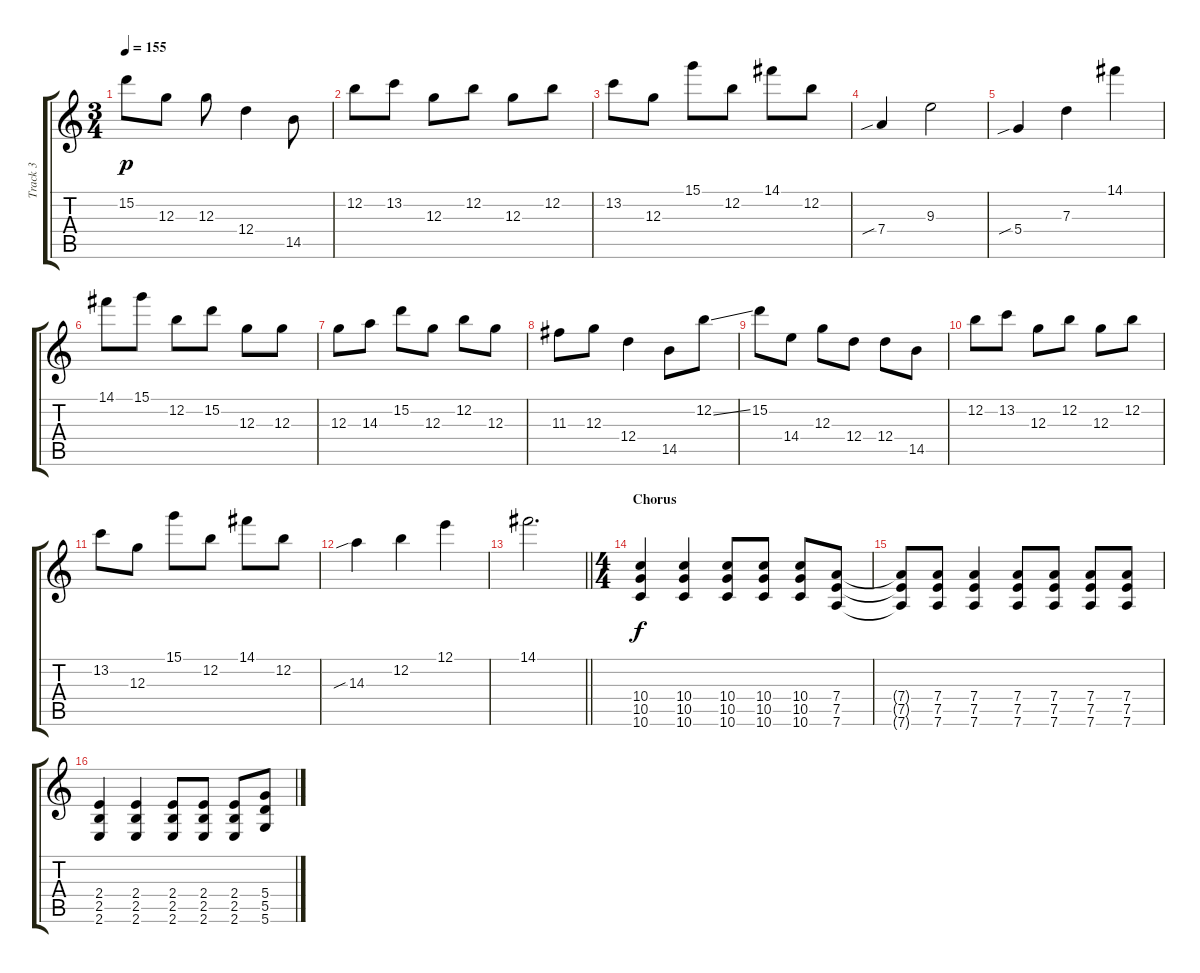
\track ("Track 3" "Track 3") {instrument overdrivenguitar}
\staff {score tabs}
\tuning (E4 B3 G3 D3 A2 D2) {hide}
\ts (3 4)
\tempo 155
\clef g2
\ks c
15.2.8{dy p} 12.3.8 12.3.8 12.4.4 14.5.8 |
12.2.8 13.2.8 12.3.8 12.2.8 12.3.8 12.2.8 |
13.2.8 12.3.8 15.1.8 12.2.8 14.1.8 12.2.8 |
7.4{sib}.4 9.3.2 |
5.4{sib}.4 7.3.4 14.1.4 |
14.1.8 15.1.8 12.2.8 15.2.8 12.3.8 12.3.8 |
12.3.8 14.3.8 15.2.8 12.3.8 12.2.8 12.3.8 |
11.3.8 12.3.8 12.4.4 14.5.8 12.2{ss}.8 |
15.2.8 14.4.8 12.3.8 12.4.8 12.4.8 14.5.8 |
12.2.8 13.2.8 12.3.8 12.2.8 12.3.8 12.2.8 |
13.2.8 12.3.8 15.1.8 12.2.8 14.1.8 12.2.8 |
14.3{sib}.4 12.2.4 12.1.4 |
\barLineRight lightlight
14.1.2{d} |
\ts (4 4)
\section ("" "Chorus")
(10.4 10.5 10.6).4{dy f} (10.4 10.5 10.6).4 (10.4 10.5 10.6).8 (10.4 10.5 10.6).8 (10.4 10.5 10.6).8 (7.4 7.5 7.6).8 |
(7.4{t} 7.5{t} 7.6{t}).8 (7.4 7.5 7.6).8 (7.4 7.5 7.6).4 (7.4 7.5 7.6).8 (7.4 7.5 7.6).8 (7.4 7.5 7.6).8 (7.4 7.5 7.6).8 |
(2.4 2.5 2.6).4 (2.4 2.5 2.6).4 (2.4 2.5 2.6).8 (2.4 2.5 2.6).8 (2.4 2.5 2.6).8 (5.4 5.5 5.6).8
